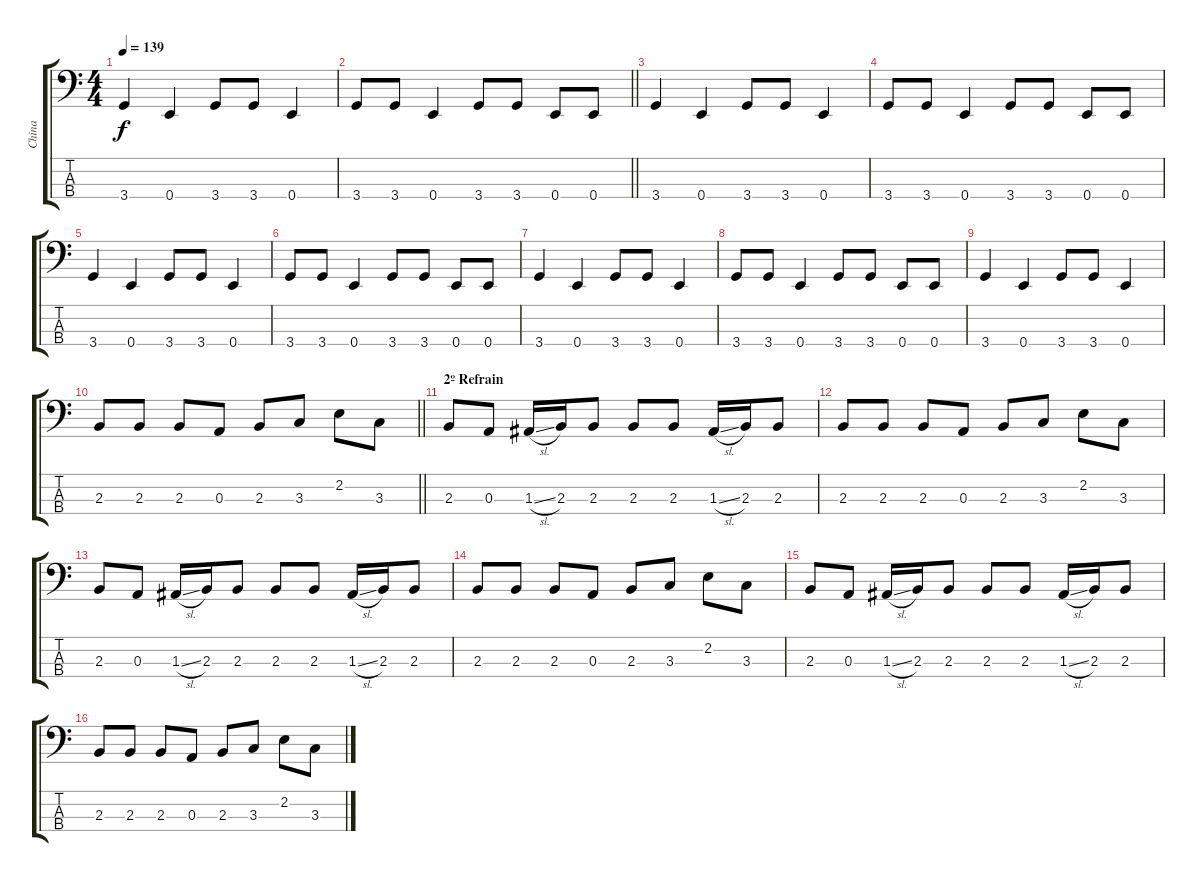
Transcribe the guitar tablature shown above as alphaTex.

\track ("China" "China") {instrument electricbasspick}
\staff {score tabs}
\tuning (G2 D2 A1 E1) {hide}
\ts (4 4)
\tempo 139
\clef f4
\ks c
3.4.4{dy f} 0.4.4 3.4.8 3.4.8 0.4.4 |
\barLineRight lightlight
3.4.8 3.4.8 0.4.4 3.4.8 3.4.8 0.4.8 0.4.8 |
3.4.4 0.4.4 3.4.8 3.4.8 0.4.4 |
3.4.8 3.4.8 0.4.4 3.4.8 3.4.8 0.4.8 0.4.8 |
3.4.4 0.4.4 3.4.8 3.4.8 0.4.4 |
3.4.8 3.4.8 0.4.4 3.4.8 3.4.8 0.4.8 0.4.8 |
3.4.4 0.4.4 3.4.8 3.4.8 0.4.4 |
3.4.8 3.4.8 0.4.4 3.4.8 3.4.8 0.4.8 0.4.8 |
3.4.4 0.4.4 3.4.8 3.4.8 0.4.4 |
\barLineRight lightlight
2.3.8 2.3.8 2.3.8 0.3.8 2.3.8 3.3.8 2.2.8 3.3.8 |
\section ("" "2º Refrain")
2.3.8 0.3.8 1.3{sl}.16 2.3.16 2.3.8 2.3.8 2.3.8 1.3{sl}.16 2.3.16 2.3.8 |
2.3.8 2.3.8 2.3.8 0.3.8 2.3.8 3.3.8 2.2.8 3.3.8 |
2.3.8 0.3.8 1.3{sl}.16 2.3.16 2.3.8 2.3.8 2.3.8 1.3{sl}.16 2.3.16 2.3.8 |
2.3.8 2.3.8 2.3.8 0.3.8 2.3.8 3.3.8 2.2.8 3.3.8 |
2.3.8 0.3.8 1.3{sl}.16 2.3.16 2.3.8 2.3.8 2.3.8 1.3{sl}.16 2.3.16 2.3.8 |
2.3.8 2.3.8 2.3.8 0.3.8 2.3.8 3.3.8 2.2.8 3.3.8
